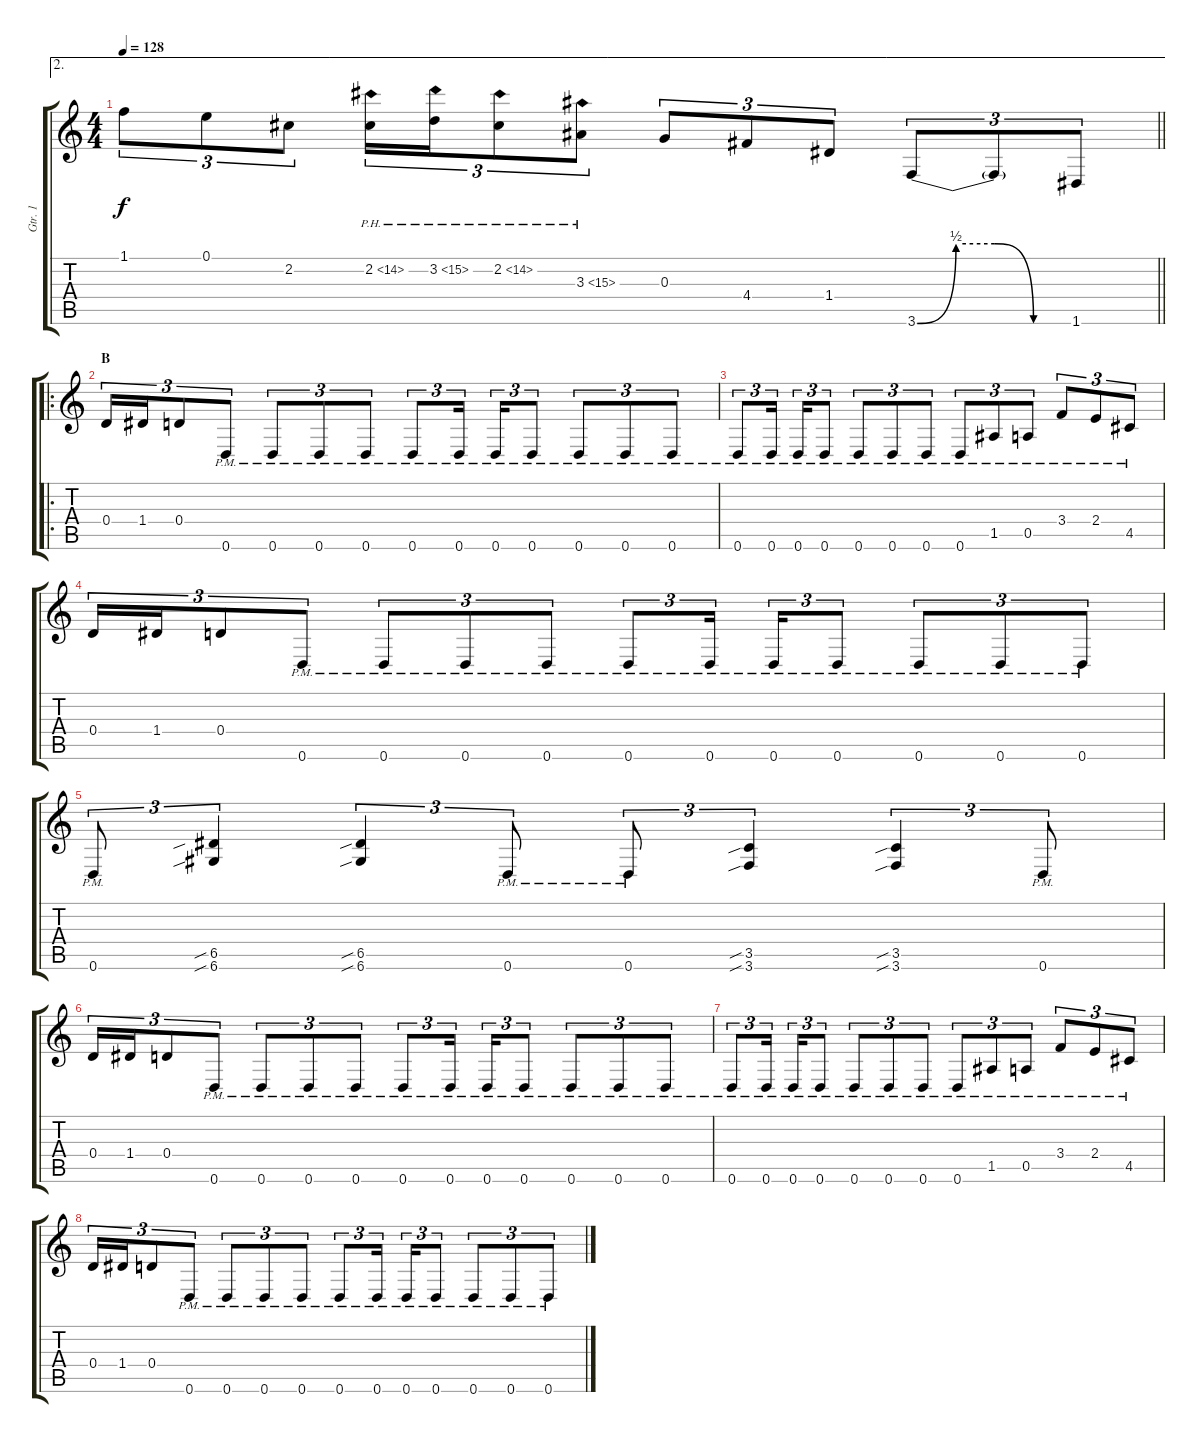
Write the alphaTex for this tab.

\track ("Gtr. 1" "Gtr. 1") {instrument distortionguitar}
\staff {score tabs}
\tuning (E4 B3 G3 D3 A2 D2) {hide}
\ae 2
\ts (4 4)
\tempo 128
\clef g2
\barLineRight lightlight
\ks c
1.1.8{tu (3 2) dy f} 0.1.8{tu (3 2)} 2.2.8{tu (3 2)} 2.2{ph 12}.16{tu (3 2)} 3.2{ph 12}.16{tu (3 2)} 2.2{ph 12}.8{tu (3 2)} 3.3{ph 12}.8{tu (3 2)} 0.3.8{tu (3 2)} 4.4.8{tu (3 2)} 1.4.8{tu (3 2)} 3.6{be (custom 0 0 15 2 30 2 45 0 60 0)}.8{tu (3 2)} 3.6{t}.8{tu (3 2)} 1.6.8{tu (3 2)} |
\ro
\section ("" "B")
0.4.16{tu (3 2)} 1.4.16{tu (3 2)} 0.4.8{tu (3 2)} 0.6{pm}.8{tu (3 2)} 0.6{pm}.8{tu (3 2)} 0.6{pm}.8{tu (3 2)} 0.6{pm}.8{tu (3 2)} 0.6{pm}.8{tu (3 2)} 0.6{pm}.16{tu (3 2)} 0.6{pm}.16{tu (3 2)} 0.6{pm}.8{tu (3 2)} 0.6{pm}.8{tu (3 2)} 0.6{pm}.8{tu (3 2)} 0.6{pm}.8{tu (3 2)} |
0.6{pm}.8{tu (3 2)} 0.6{pm}.16{tu (3 2)} 0.6{pm}.16{tu (3 2)} 0.6{pm}.8{tu (3 2)} 0.6{pm}.8{tu (3 2)} 0.6{pm}.8{tu (3 2)} 0.6{pm}.8{tu (3 2)} 0.6{pm}.8{tu (3 2)} 1.5{pm}.8{tu (3 2)} 0.5{pm}.8{tu (3 2)} 3.4{pm}.8{tu (3 2)} 2.4{pm}.8{tu (3 2)} 4.5{pm}.8{tu (3 2)} |
0.4.16{tu (3 2)} 1.4.16{tu (3 2)} 0.4.8{tu (3 2)} 0.6{pm}.8{tu (3 2)} 0.6{pm}.8{tu (3 2)} 0.6{pm}.8{tu (3 2)} 0.6{pm}.8{tu (3 2)} 0.6{pm}.8{tu (3 2)} 0.6{pm}.16{tu (3 2)} 0.6{pm}.16{tu (3 2)} 0.6{pm}.8{tu (3 2)} 0.6{pm}.8{tu (3 2)} 0.6{pm}.8{tu (3 2)} 0.6{pm}.8{tu (3 2)} |
0.6{pm}.8{tu (3 2)} (6.5{sib} 6.6{sib}).4{tu (3 2)} (6.5{sib} 6.6{sib}).4{tu (3 2)} 0.6{pm}.8{tu (3 2)} 0.6{pm}.8{tu (3 2)} (3.5{sib} 3.6{sib}).4{tu (3 2)} (3.5{sib} 3.6{sib}).4{tu (3 2)} 0.6{pm}.8{tu (3 2)} |
0.4.16{tu (3 2)} 1.4.16{tu (3 2)} 0.4.8{tu (3 2)} 0.6{pm}.8{tu (3 2)} 0.6{pm}.8{tu (3 2)} 0.6{pm}.8{tu (3 2)} 0.6{pm}.8{tu (3 2)} 0.6{pm}.8{tu (3 2)} 0.6{pm}.16{tu (3 2)} 0.6{pm}.16{tu (3 2)} 0.6{pm}.8{tu (3 2)} 0.6{pm}.8{tu (3 2)} 0.6{pm}.8{tu (3 2)} 0.6{pm}.8{tu (3 2)} |
0.6{pm}.8{tu (3 2)} 0.6{pm}.16{tu (3 2)} 0.6{pm}.16{tu (3 2)} 0.6{pm}.8{tu (3 2)} 0.6{pm}.8{tu (3 2)} 0.6{pm}.8{tu (3 2)} 0.6{pm}.8{tu (3 2)} 0.6{pm}.8{tu (3 2)} 1.5{pm}.8{tu (3 2)} 0.5{pm}.8{tu (3 2)} 3.4{pm}.8{tu (3 2)} 2.4{pm}.8{tu (3 2)} 4.5{pm}.8{tu (3 2)} |
0.4.16{tu (3 2)} 1.4.16{tu (3 2)} 0.4.8{tu (3 2)} 0.6{pm}.8{tu (3 2)} 0.6{pm}.8{tu (3 2)} 0.6{pm}.8{tu (3 2)} 0.6{pm}.8{tu (3 2)} 0.6{pm}.8{tu (3 2)} 0.6{pm}.16{tu (3 2)} 0.6{pm}.16{tu (3 2)} 0.6{pm}.8{tu (3 2)} 0.6{pm}.8{tu (3 2)} 0.6{pm}.8{tu (3 2)} 0.6{pm}.8{tu (3 2)}
